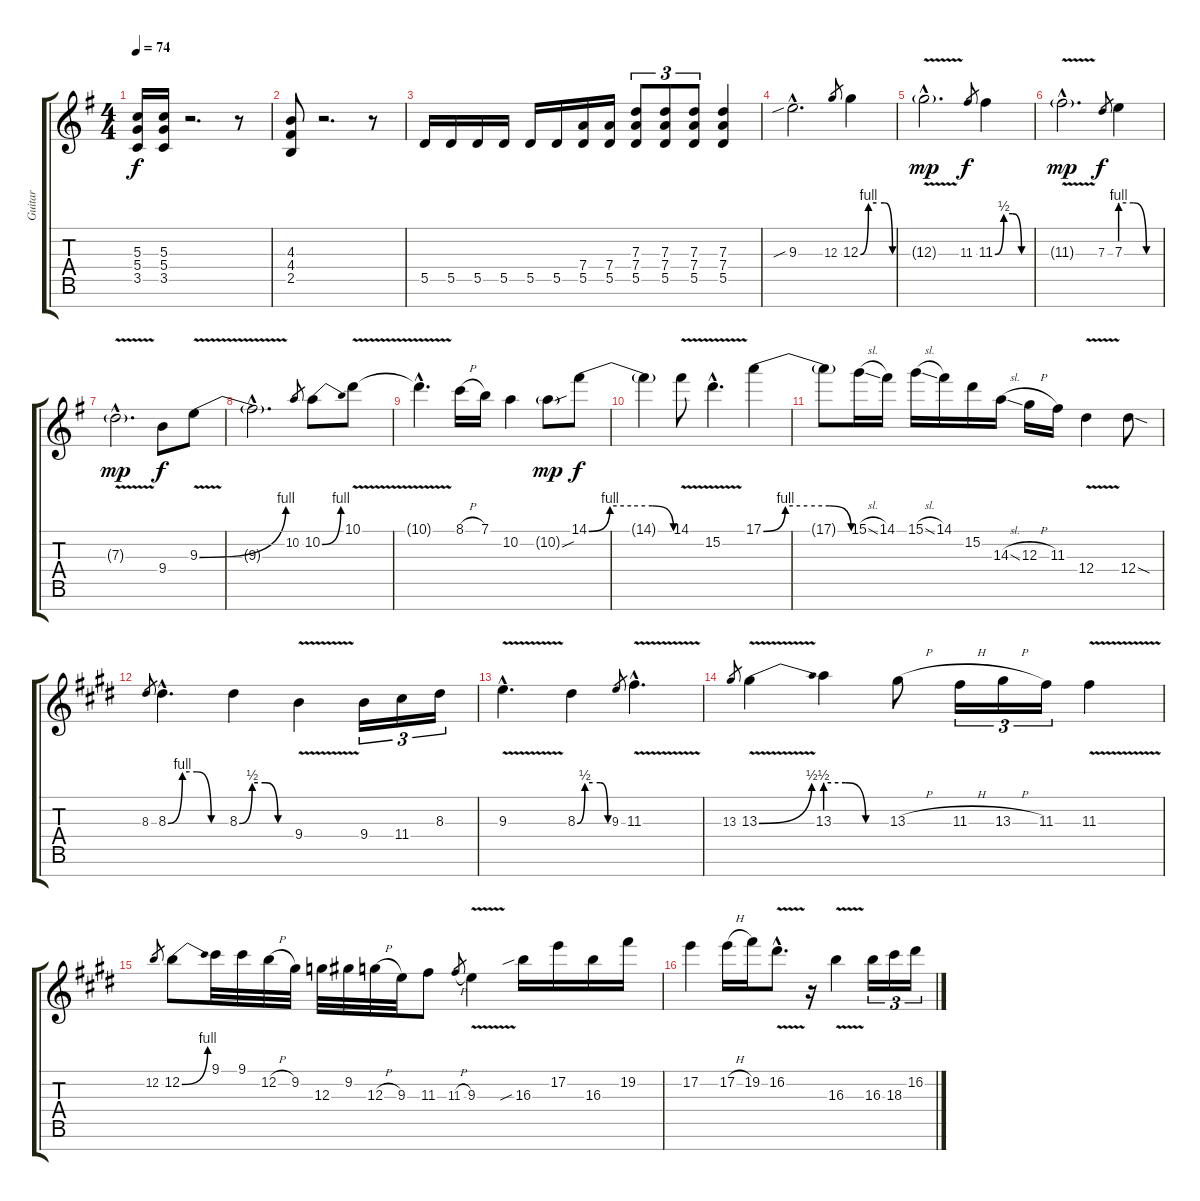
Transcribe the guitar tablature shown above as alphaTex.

\track ("Guitar" "Guitar") {instrument distortionguitar}
\staff {score tabs}
\tuning (E4 B3 G3 D3 A2 E2 B1) {hide}
\ts (4 4)
\tempo 74
\clef g2
\ks g
(5.3 5.4 3.5).16{dy f} (5.3 5.4 3.5).16 r.2{d} r.8 |
(4.3 4.4 2.5).8 r.2{d} r.8 |
5.5.16 5.5.16 5.5.16 5.5.16 5.5.16 5.5.16 (7.4 5.5).16 (7.4 5.5).16 (7.3 7.4 5.5).8{tu (3 2)} (7.3 7.4 5.5).8{tu (3 2)} (7.3 7.4 5.5).8{tu (3 2)} (7.3 7.4 5.5).4 |
9.3{sib hac}.2{d} 12.3.8{gr} 12.3{be (custom 0 0 15 4 30 4 45 4 60 0)}.4 |
12.3{v g hac}.2{d dy mp} 11.3.8{gr dy f} 11.3{be (custom 0 0 15 2 30 2 45 0 60 0)}.4 |
11.3{v g hac}.2{d dy mp} 7.3.8{gr dy f} 7.3{be (custom 0 4 20 4 40 0 60 0)}.4 |
7.3{v g hac}.2{d dy mp} 9.4.8{dy f} 9.3{be (bend 0 0 60 4) v}.8 |
9.3{hac t}.2{d} 10.2.8{gr} 10.2{be (bend 0 0 60 4)}.8 10.1{v}.8 |
10.1{hac t}.4{d} 8.1{h}.16 7.1.16 10.2.4 10.2{sou g}.8{dy mp} 14.1{be (custom 0 0 15 4 30 4 45 4 60 0)}.8{dy f} |
14.1{t}.4 14.1{v}.8 15.2{v hac}.4{d} 17.1{be (custom 0 0 15 4 30 4 45 4 60 0)}.4 |
17.1{t}.8 15.1{sl}.16 14.1.16 15.1{sl}.16 14.1.16 15.2.16 14.3{sl}.16 12.3{h}.16 11.3.16 12.4{v}.4 12.4{sod}.8 |
\ks e
8.3.8{gr} 8.3{be (custom 0 0 15 4 30 4 45 0 60 0) hac}.4{d} 8.3{be (custom 0 0 15 2 30 2 45 0 60 0)}.4 9.4{v}.4 9.4.16{tu (3 2)} 11.4.16{tu (3 2)} 8.3.16{tu (3 2)} |
9.3{v hac}.4{d} 8.3{be (custom 0 0 15 2 30 2 45 2 60 0)}.4 9.3.8{gr} 11.3{v hac}.4{d} |
13.3.8{gr} 13.3{be (bend 0 0 60 2) v}.4 13.3{be (custom 0 2 20 2 40 0 60 0)}.4 13.3{h}.8 11.3{h}.16{tu (3 2)} 13.3{h}.16{tu (3 2)} 11.3.16{tu (3 2)} 11.3{v}.4 |
12.2.8{gr} 12.2{be (bend 0 0 60 4)}.8 9.1.32 9.1.32 12.2{h}.32 9.2.32 12.3.32 9.2.32 12.3{h}.32 9.3.32 11.3.8 11.3{h}.8{gr} 9.3{v}.4 16.3{sib}.16 17.2.16 16.3.16 19.2.16 |
17.2.4 17.2{h}.16 19.2.16 16.2{v hac}.8{d} r.16 16.3{v}.4 16.3.16{tu (3 2)} 18.3.16{tu (3 2)} 16.2.16{tu (3 2)}
